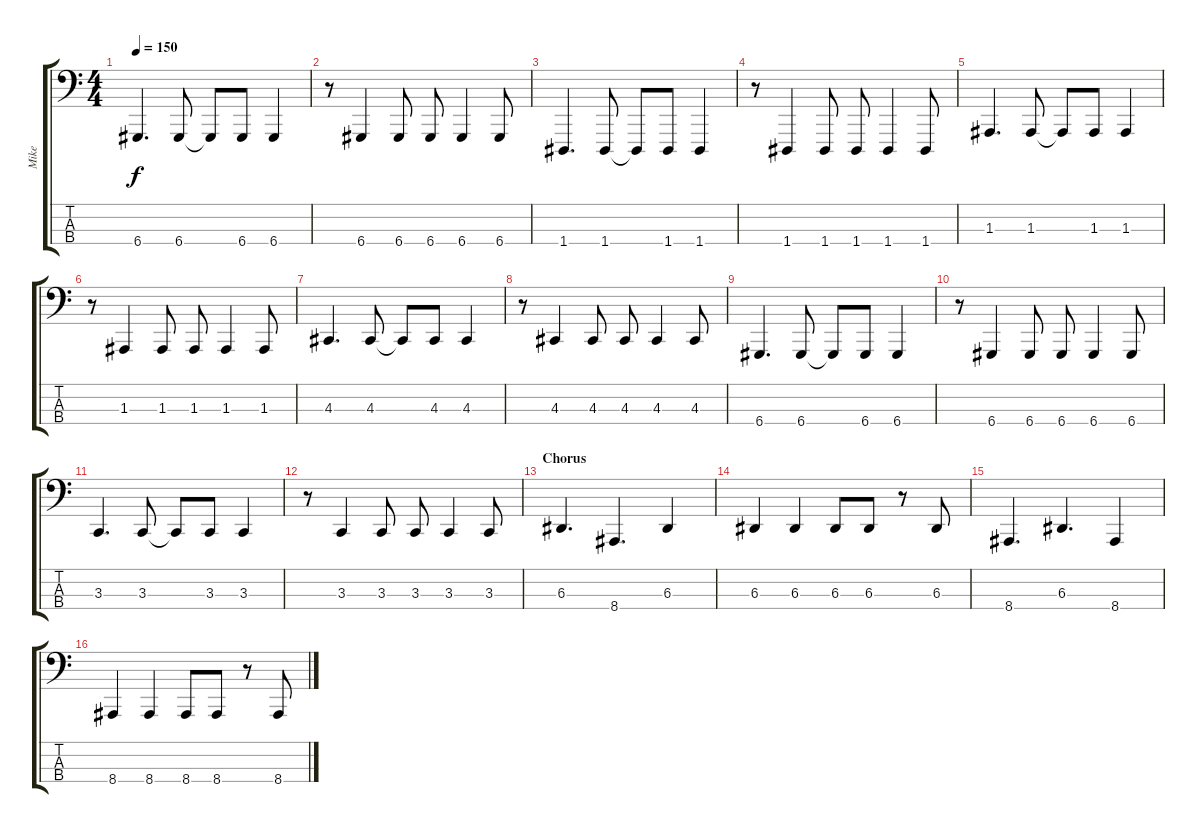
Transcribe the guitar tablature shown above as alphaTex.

\track ("Mike" "Mike") {instrument brightacousticpiano}
\staff {score tabs}
\tuning (G2 D2 A1 D1) {hide}
\ts (4 4)
\tempo 150
\clef f4
\ks c
6.4.4{d dy f} 6.4.8 6.4{t}.8 6.4.8 6.4.4 |
r.8 6.4.4 6.4.8 6.4.8 6.4.4 6.4.8 |
1.4.4{d} 1.4.8 1.4{t}.8 1.4.8 1.4.4 |
r.8 1.4.4 1.4.8 1.4.8 1.4.4 1.4.8 |
1.3.4{d} 1.3.8 1.3{t}.8 1.3.8 1.3.4 |
r.8 1.3.4 1.3.8 1.3.8 1.3.4 1.3.8 |
4.3.4{d} 4.3.8 4.3{t}.8 4.3.8 4.3.4 |
r.8 4.3.4 4.3.8 4.3.8 4.3.4 4.3.8 |
6.4.4{d} 6.4.8 6.4{t}.8 6.4.8 6.4.4 |
r.8 6.4.4 6.4.8 6.4.8 6.4.4 6.4.8 |
3.3.4{d} 3.3.8 3.3{t}.8 3.3.8 3.3.4 |
r.8 3.3.4 3.3.8 3.3.8 3.3.4 3.3.8 |
\section ("" "Chorus")
6.3.4{d} 8.4.4{d} 6.3.4 |
6.3.4 6.3.4 6.3.8 6.3.8 r.8 6.3.8 |
8.4.4{d} 6.3.4{d} 8.4.4 |
8.4.4 8.4.4 8.4.8 8.4.8 r.8 8.4.8
